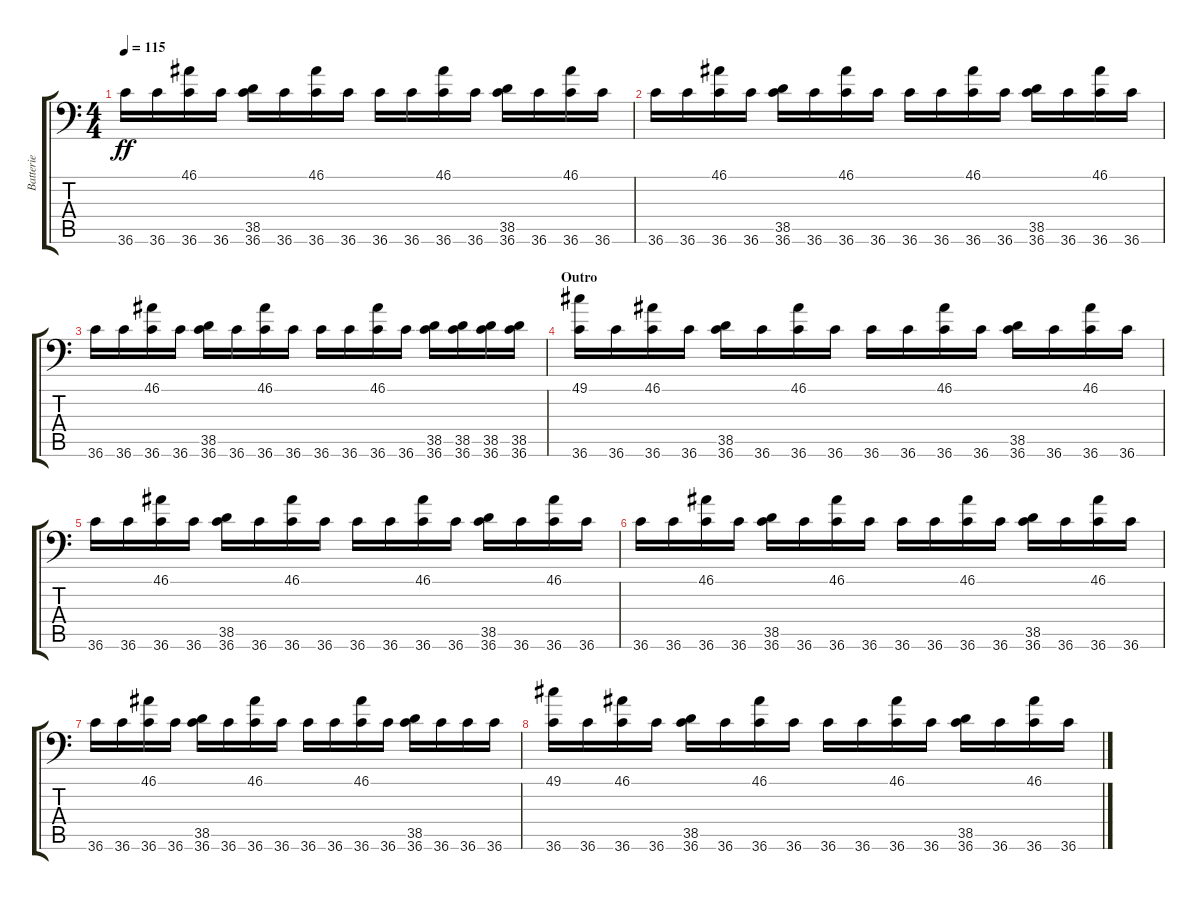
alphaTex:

\track ("Batterie" "Batterie") {instrument acousticgrandpiano}
\staff {score tabs}
\tuning (C-1 C-1 C-1 C-1 C-1 C-1) {hide}
\ts (4 4)
\tempo 115
\clef f4
\ks c
36.6.16{dy ff} 36.6.16 (46.1 36.6).16 36.6.16 (38.5 36.6).16 36.6.16 (46.1 36.6).16 36.6.16 36.6.16 36.6.16 (46.1 36.6).16 36.6.16 (38.5 36.6).16 36.6.16 (46.1 36.6).16 36.6.16 |
36.6.16 36.6.16 (46.1 36.6).16 36.6.16 (38.5 36.6).16 36.6.16 (46.1 36.6).16 36.6.16 36.6.16 36.6.16 (46.1 36.6).16 36.6.16 (38.5 36.6).16 36.6.16 (46.1 36.6).16 36.6.16 |
36.6.16 36.6.16 (46.1 36.6).16 36.6.16 (38.5 36.6).16 36.6.16 (46.1 36.6).16 36.6.16 36.6.16 36.6.16 (46.1 36.6).16 36.6.16 (38.5 36.6).16 (38.5 36.6).16 (38.5 36.6).16 (38.5 36.6).16 |
\section ("" "Outro")
(49.1 36.6).16 36.6.16 (46.1 36.6).16 36.6.16 (38.5 36.6).16 36.6.16 (46.1 36.6).16 36.6.16 36.6.16 36.6.16 (46.1 36.6).16 36.6.16 (38.5 36.6).16 36.6.16 (46.1 36.6).16 36.6.16 |
36.6.16 36.6.16 (46.1 36.6).16 36.6.16 (38.5 36.6).16 36.6.16 (46.1 36.6).16 36.6.16 36.6.16 36.6.16 (46.1 36.6).16 36.6.16 (38.5 36.6).16 36.6.16 (46.1 36.6).16 36.6.16 |
36.6.16 36.6.16 (46.1 36.6).16 36.6.16 (38.5 36.6).16 36.6.16 (46.1 36.6).16 36.6.16 36.6.16 36.6.16 (46.1 36.6).16 36.6.16 (38.5 36.6).16 36.6.16 (46.1 36.6).16 36.6.16 |
36.6.16 36.6.16 (46.1 36.6).16 36.6.16 (38.5 36.6).16 36.6.16 (46.1 36.6).16 36.6.16 36.6.16 36.6.16 (46.1 36.6).16 36.6.16 (38.5 36.6).16 36.6.16 36.6.16 36.6.16 |
(49.1 36.6).16 36.6.16 (46.1 36.6).16 36.6.16 (38.5 36.6).16 36.6.16 (46.1 36.6).16 36.6.16 36.6.16 36.6.16 (46.1 36.6).16 36.6.16 (38.5 36.6).16 36.6.16 (46.1 36.6).16 36.6.16
